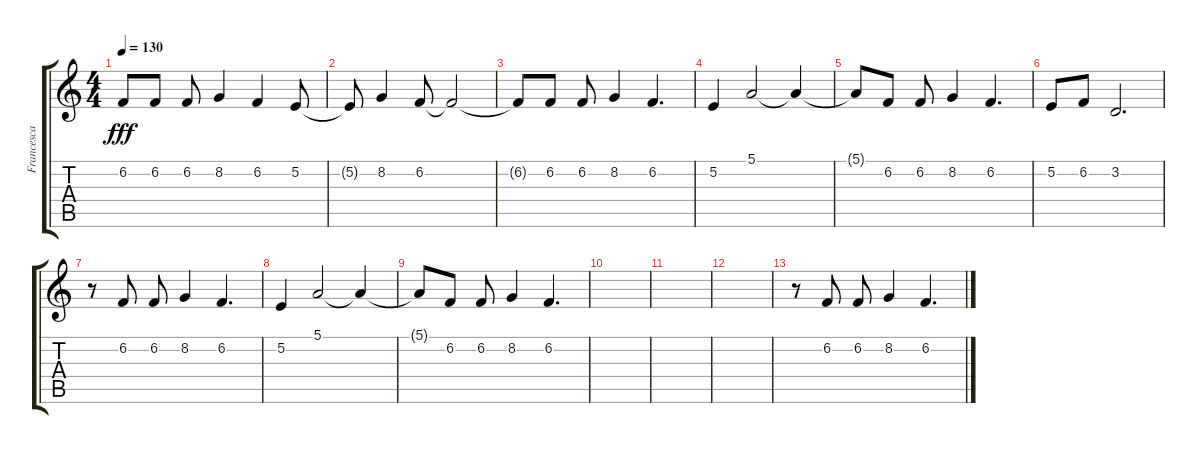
\track ("Francesca Chiara" "Francesca ") {instrument voiceoohs}
\staff {score tabs}
\tuning (E4 B3 G3 D3 A2 E2) {hide}
\ts (4 4)
\tempo 130
\clef g2
\ks c
6.2{t}.8{dy fff} 6.2.8 6.2.8 8.2.4 6.2.4 5.2.8 |
5.2{t}.8 8.2.4 6.2.8 6.2{t}.2 |
6.2{t}.8 6.2.8 6.2.8 8.2.4 6.2.4{d} |
5.2.4 5.1.2 5.1{t}.4 |
5.1{t}.8 6.2.8 6.2.8 8.2.4 6.2.4{d} |
5.2.8 6.2.8 3.2.2{d} |
r.8 6.2.8 6.2.8 8.2.4 6.2.4{d} |
5.2.4 5.1.2 5.1{t}.4 |
5.1{t}.8 6.2.8 6.2.8 8.2.4 6.2.4{d} |
|
|
|
r.8 6.2.8 6.2.8 8.2.4 6.2.4{d}
